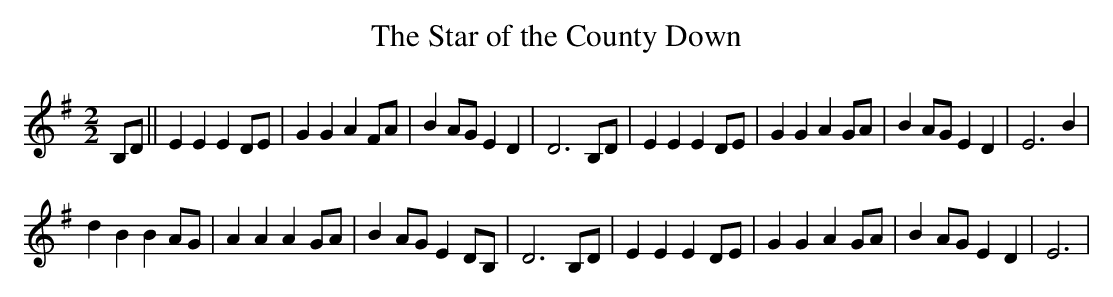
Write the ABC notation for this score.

X:1
T:The Star of the County Down
M:2/2
L:1/8
K:Em
B,D||E2 E2 E2 DE|G2 G2 A2 FA|B2 AG E2 D2|D6 B,D|\
E2 E2 E2 DE|G2 G2 A2 GA|B2 AG E2 D2|E6 B2|
d2 B2 B2 AG|A2 A2 A2 GA|B2 AG E2 DB,|D6 B,D|\
E2 E2 E2 DE|G2 G2 A2 GA|B2 AG E2 D2|E6 |
